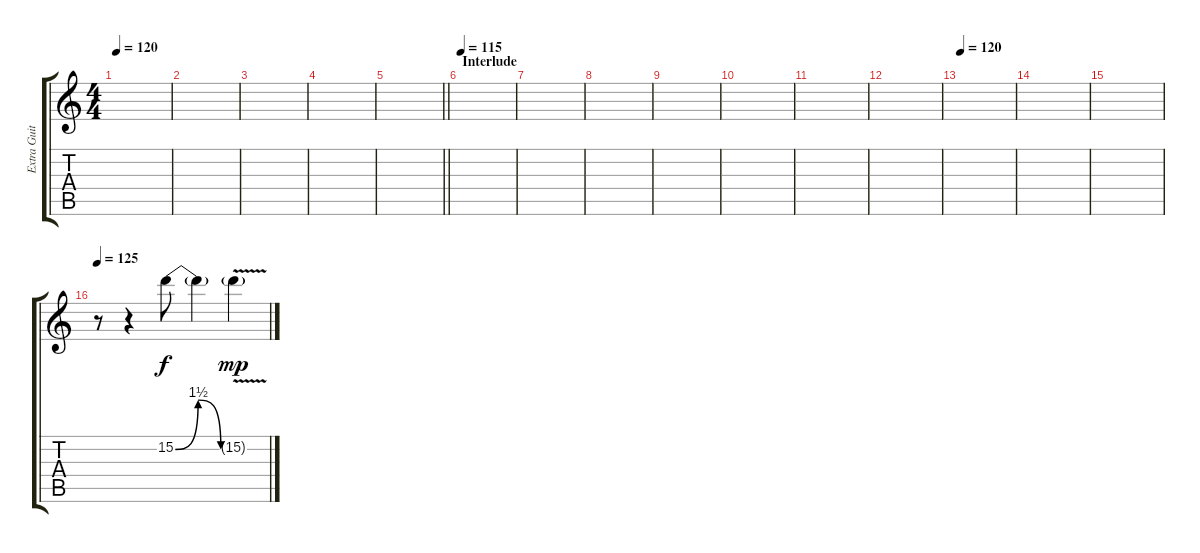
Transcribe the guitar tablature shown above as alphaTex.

\track ("Extra Guitar 4" "Extra Guit") {instrument distortionguitar}
\staff {score tabs}
\tuning (E4 B3 G3 D3 A2 D2) {hide}
\ts (4 4)
\tempo 120
\clef g2
\ks c
|
|
|
|
\barLineRight lightlight
|
\section ("" "Interlude")
\tempo 115
|
|
|
|
|
|
|
\tempo 120
|
|
|
\tempo 125
r.8 r.4 15.2{be (bendrelease 0 0 15 6 45 6 60 0)}.8 15.2{t}.4 15.2{v g}.4{dy mp}
